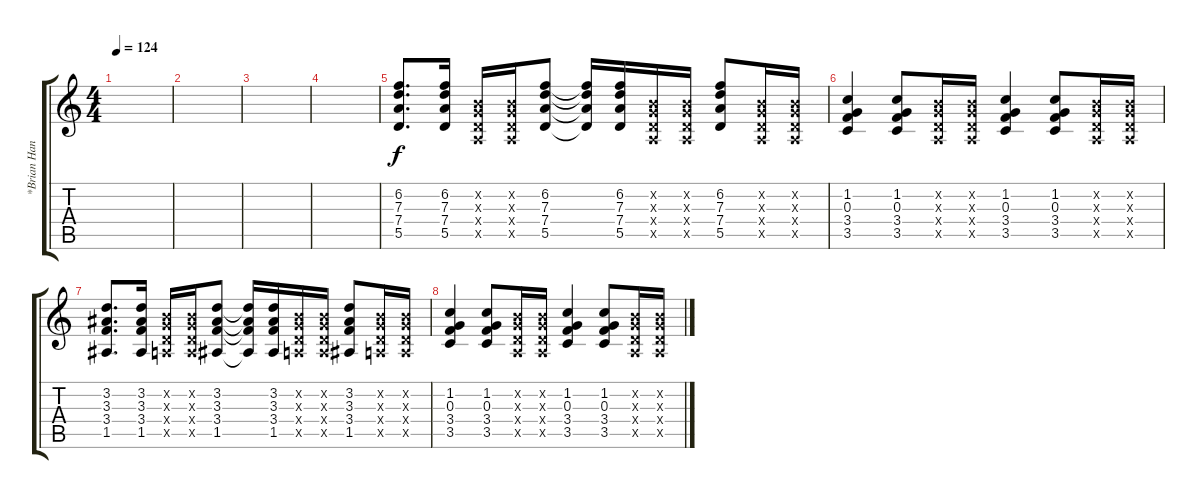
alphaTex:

\track ("*Brian Haner Acoustic*" "*Brian Han") {instrument acousticguitarsteel}
\staff {score tabs}
\tuning (E4 B3 G3 D3 A2 D2) {hide}
\ts (4 4)
\tempo 124
\clef g2
\ks c
|
|
|
|
(6.2 7.3 7.4 5.5).8{d} (6.2 7.3 7.4 5.5).16 (0.2{x} 0.3{x} 0.4{x} 0.5{x}).16 (0.2{x} 0.3{x} 0.4{x} 0.5{x}).16 (6.2 7.3 7.4 5.5).8 (6.2{t} 7.3{t} 7.4{t} 5.5{t}).16 (6.2 7.3 7.4 5.5).16 (0.2{x} 0.3{x} 0.4{x} 0.5{x}).16 (0.2{x} 0.3{x} 0.4{x} 0.5{x}).16 (6.2 7.3 7.4 5.5).8 (0.2{x} 0.3{x} 0.4{x} 0.5{x}).16 (0.2{x} 0.3{x} 0.4{x} 0.5{x}).16 |
(1.2 0.3 3.4 3.5).4 (1.2 0.3 3.4 3.5).8 (0.2{x} 0.3{x} 0.4{x} 0.5{x}).16 (0.2{x} 0.3{x} 0.4{x} 0.5{x}).16 (1.2 0.3 3.4 3.5).4 (1.2 0.3 3.4 3.5).8 (0.2{x} 0.3{x} 0.4{x} 0.5{x}).16 (0.2{x} 0.3{x} 0.4{x} 0.5{x}).16 |
(3.2 3.3 3.4 1.5).8{d} (3.2 3.3 3.4 1.5).16 (0.2{x} 0.3{x} 0.4{x} 0.5{x}).16 (0.2{x} 0.3{x} 0.4{x} 0.5{x}).16 (3.2 3.3 3.4 1.5).8 (3.2{t} 3.3{t} 3.4{t} 1.5{t}).16 (3.2 3.3 3.4 1.5).16 (0.2{x} 0.3{x} 0.4{x} 0.5{x}).16 (0.2{x} 0.3{x} 0.4{x} 0.5{x}).16 (3.2 3.3 3.4 1.5).8 (0.2{x} 0.3{x} 0.4{x} 0.5{x}).16 (0.2{x} 0.3{x} 0.4{x} 0.5{x}).16 |
(1.2 0.3 3.4 3.5).4 (1.2 0.3 3.4 3.5).8 (0.2{x} 0.3{x} 0.4{x} 0.5{x}).16 (0.2{x} 0.3{x} 0.4{x} 0.5{x}).16 (1.2 0.3 3.4 3.5).4 (1.2 0.3 3.4 3.5).8 (0.2{x} 0.3{x} 0.4{x} 0.5{x}).16 (0.2{x} 0.3{x} 0.4{x} 0.5{x}).16
